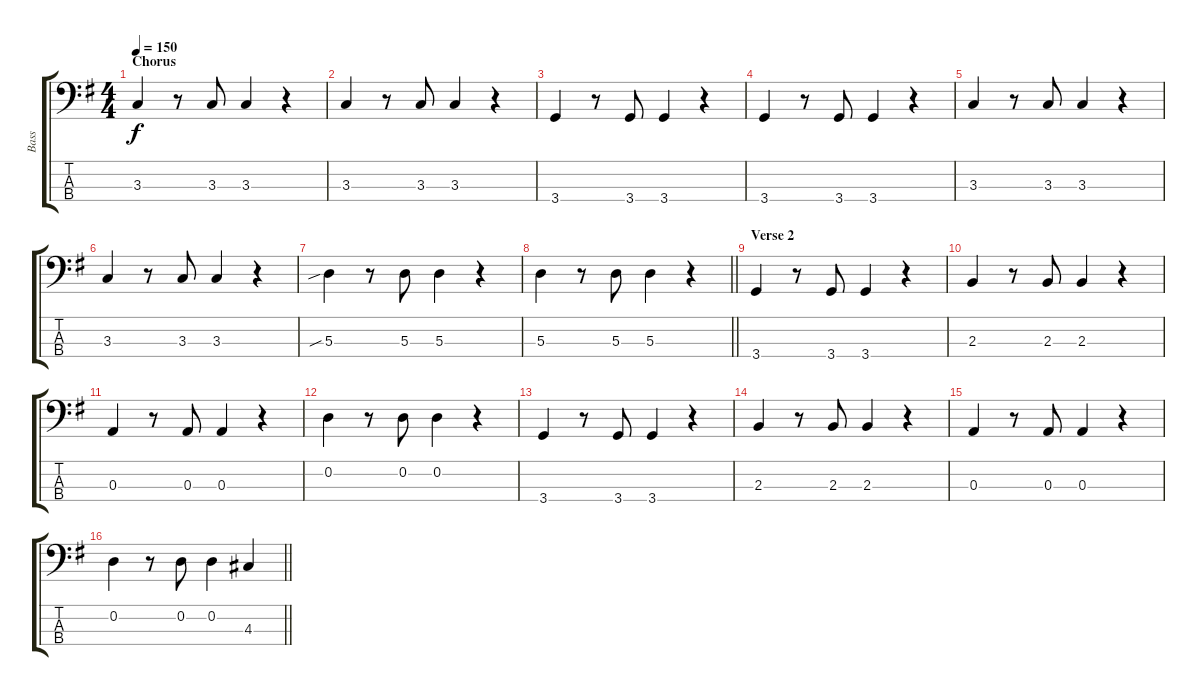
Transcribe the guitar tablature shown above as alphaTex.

\track ("Bass" "Bass") {instrument electricbassfinger}
\staff {score tabs}
\tuning (G2 D2 A1 E1) {hide}
\ts (4 4)
\section ("" "Chorus")
\tempo 150
\clef f4
\ks g
3.3.4{dy f} r.8 3.3.8 3.3.4 r.4 |
3.3.4 r.8 3.3.8 3.3.4 r.4 |
3.4.4 r.8 3.4.8 3.4.4 r.4 |
3.4.4 r.8 3.4.8 3.4.4 r.4 |
3.3.4 r.8 3.3.8 3.3.4 r.4 |
3.3.4 r.8 3.3.8 3.3.4 r.4 |
5.3{sib}.4 r.8 5.3.8 5.3.4 r.4 |
\barLineRight lightlight
5.3.4 r.8 5.3.8 5.3.4 r.4 |
\section ("" "Verse 2")
3.4.4 r.8 3.4.8 3.4.4 r.4 |
2.3.4 r.8 2.3.8 2.3.4 r.4 |
0.3.4 r.8 0.3.8 0.3.4 r.4 |
0.2.4 r.8 0.2.8 0.2.4 r.4 |
3.4.4 r.8 3.4.8 3.4.4 r.4 |
2.3.4 r.8 2.3.8 2.3.4 r.4 |
0.3.4 r.8 0.3.8 0.3.4 r.4 |
\barLineRight lightlight
0.2.4 r.8 0.2.8 0.2.4 4.3.4
